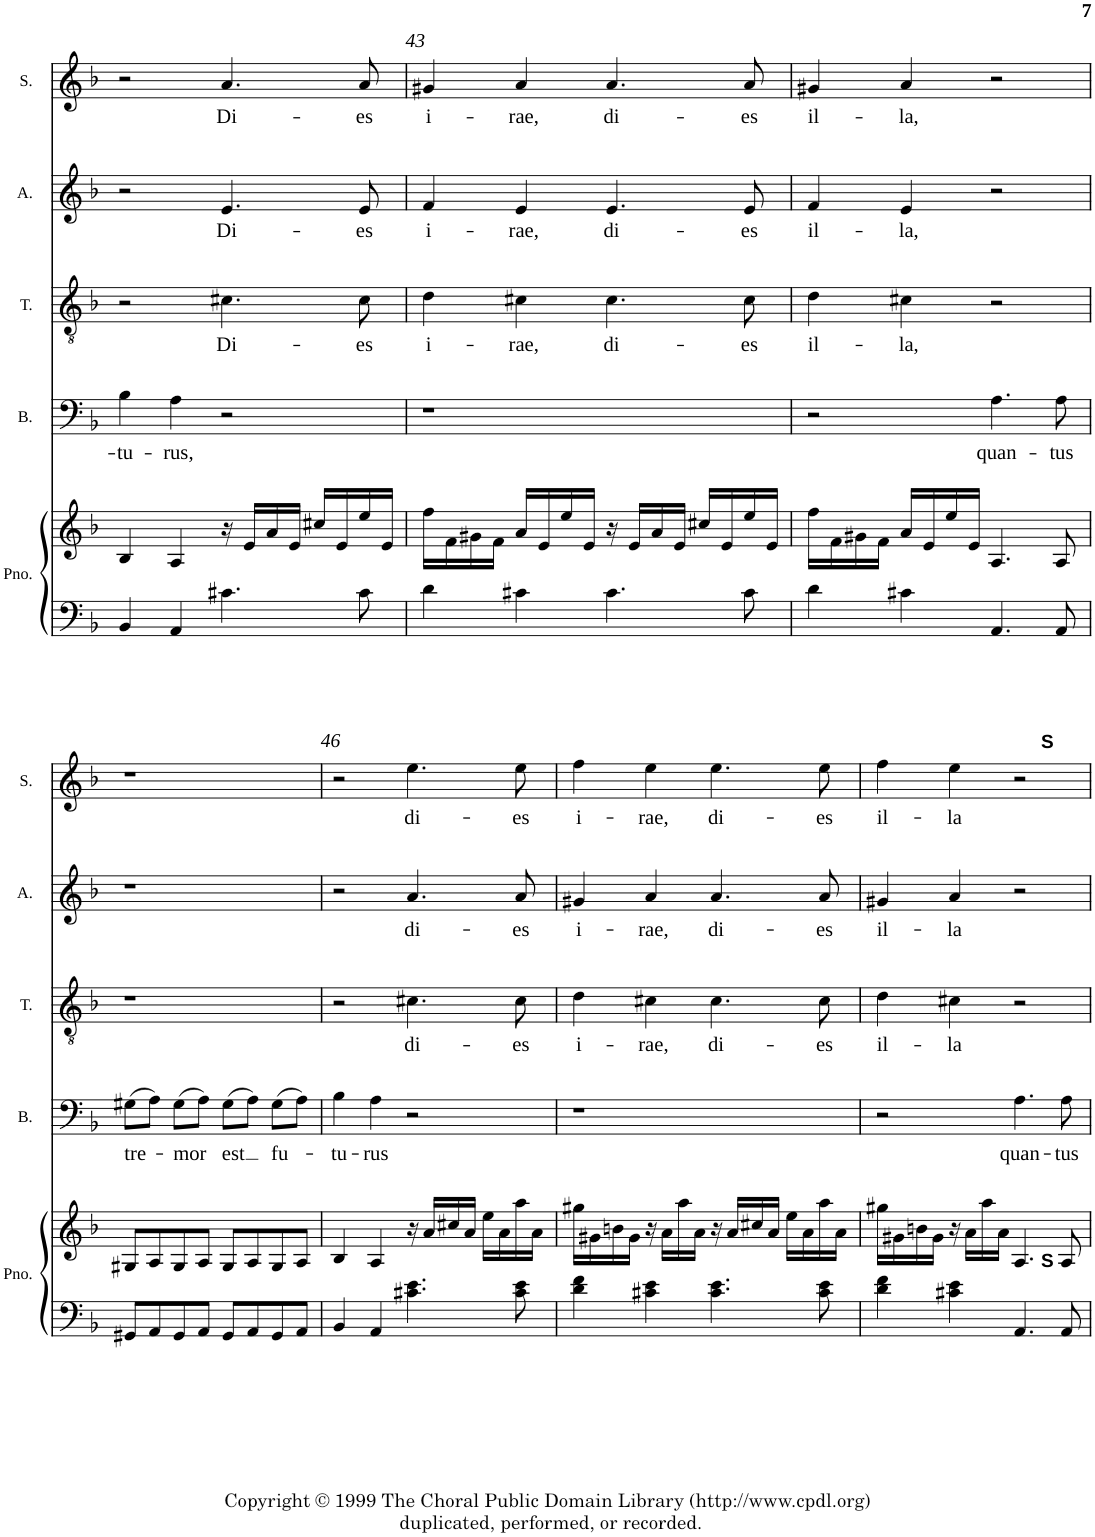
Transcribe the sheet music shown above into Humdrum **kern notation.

**kern	**kern	**kern	**text	**kern	**text	**kern	**text	**kern	**text
*part5	*part5	*part4	*part4	*part3	*part3	*part2	*part2	*part1	*part1
*staff6	*staff5	*staff4	*staff4	*staff3	*staff3	*staff2	*staff2	*staff1	*staff1
*I"Piano	*	*I"Bass	*	*I"Tenor	*	*I"Alto	*	*I"Soprano	*
*I'Pno.	*	*I'B.	*	*I'T.	*	*I'A.	*	*I'S.	*
!!LO:PB:g=z
*clefF4	*clefG2	*clefF4	*	*clefGv2	*	*clefG2	*	*clefG2	*
*k[b-]	*k[b-]	*k[b-]	*	*k[b-]	*	*k[b-]	*	*k[b-]	*
*F:	*F:	*F:	*	*F:	*	*F:	*	*F:	*
*M4/4	*M4/4	*M4/4	*	*M4/4	*	*M4/4	*	*M4/4	*
*met(c)	*met(c)	*met(c)	*	*met(c)	*	*met(c)	*	*met(c)	*
=42	=42	=42	=42	=42	=42	=42	=42	=42	=42
!	!	!	!LO:LY:b	!	!	!	!	!	!
4BB-/	4B-/	4B-\	-tu-	2r	.	2r	.	2r	.
!	!	!	!LO:LY:b	!	!	!	!	!	!
4AA/	4A/	4A\	-rus,	.	.	.	.	.	.
!	!	!	!	!	!LO:LY:b	!	!LO:LY:b	!	!LO:LY:b
4.c#X\	16r	2r	.	4.c#X\	Di-	4.e/	Di-	4.a/	Di-
.	16e/LL	.	.	.	.	.	.	.	.
.	16a/	.	.	.	.	.	.	.	.
.	16e/JJ	.	.	.	.	.	.	.	.
.	16cc#X/LL	.	.	.	.	.	.	.	.
.	16e/	.	.	.	.	.	.	.	.
!	!	!	!	!	!LO:LY:b	!	!LO:LY:b	!	!LO:LY:b
8c#\	16ee/	.	.	8c#\	-es	8e/	-es	8a/	-es
.	16e/JJ	.	.	.	.	.	.	.	.
=43	=43	=43	=43	=43	=43	=43	=43	=43	=43
!	!	!	!	!	!LO:LY:b	!	!LO:LY:b	!	!LO:LY:b
4d\	16ff\LL	1r	.	4d\	i-	4f/	i-	4g#X/	i-
.	16f\	.	.	.	.	.	.	.	.
.	16g#X\	.	.	.	.	.	.	.	.
.	16f\JJ	.	.	.	.	.	.	.	.
!	!	!	!	!	!LO:LY:b	!	!LO:LY:b	!	!LO:LY:b
4c#X\	16a/LL	.	.	4c#X\	-rae,	4e/	-rae,	4a/	-rae,
.	16e/	.	.	.	.	.	.	.	.
.	16ee/	.	.	.	.	.	.	.	.
.	16e/JJ	.	.	.	.	.	.	.	.
!	!	!	!	!	!LO:LY:b	!	!LO:LY:b	!	!LO:LY:b
4.c#\	16r	.	.	4.c#\	di-	4.e/	di-	4.a/	di-
.	16e/LL	.	.	.	.	.	.	.	.
.	16a/	.	.	.	.	.	.	.	.
.	16e/JJ	.	.	.	.	.	.	.	.
.	16cc#X/LL	.	.	.	.	.	.	.	.
.	16e/	.	.	.	.	.	.	.	.
!	!	!	!	!	!LO:LY:b	!	!LO:LY:b	!	!LO:LY:b
8c#\	16ee/	.	.	8c#\	-es	8e/	-es	8a/	-es
.	16e/JJ	.	.	.	.	.	.	.	.
=44	=44	=44	=44	=44	=44	=44	=44	=44	=44
!	!	!	!	!	!LO:LY:b	!	!LO:LY:b	!	!LO:LY:b
4d\	16ff\LL	2r	.	4d\	il-	4f/	il-	4g#X/	il-
.	16f\	.	.	.	.	.	.	.	.
.	16g#X\	.	.	.	.	.	.	.	.
.	16f\JJ	.	.	.	.	.	.	.	.
!	!	!	!	!	!LO:LY:b	!	!LO:LY:b	!	!LO:LY:b
4c#X\	16a/LL	.	.	4c#X\	-la,	4e/	-la,	4a/	-la,
.	16e/	.	.	.	.	.	.	.	.
.	16ee/	.	.	.	.	.	.	.	.
.	16e/JJ	.	.	.	.	.	.	.	.
!	!	!	!LO:LY:b	!	!	!	!	!	!
4.AA/	4.A/	4.A\	quan-	2r	.	2r	.	2r	.
!	!	!	!LO:LY:b	!	!	!	!	!	!
8AA/	8A/	8A\	-tus	.	.	.	.	.	.
!!LO:LB:g=z
=45	=45	=45	=45	=45	=45	=45	=45	=45	=45
!	!	!	!LO:LY:b	!	!	!	!	!	!
8GG#X/L	8G#X/L	(>8G#X\L	tre-	1r	.	1r	.	1r	.
8AA/	8A/	8A\J)	.	.	.	.	.	.	.
!	!	!	!LO:LY:b	!	!	!	!	!	!
8GG#/	8G#/	(>8G#\L	-mor	.	.	.	.	.	.
8AA/J	8A/J	8A\J)	.	.	.	.	.	.	.
!	!	!	!LO:LY:b	!	!	!	!	!	!
8GG#/L	8G#/L	(>8G#\L	est	.	.	.	.	.	.
8AA/	8A/	8A\J)	.	.	.	.	.	.	.
!	!	!	!LO:LY:b	!	!	!	!	!	!
8GG#/	8G#/	(>8G#\L	fu-	.	.	.	.	.	.
8AA/J	8A/J	8A\J)	.	.	.	.	.	.	.
=46	=46	=46	=46	=46	=46	=46	=46	=46	=46
!	!	!	!LO:LY:b	!	!	!	!	!	!
4BB-/	4B-/	4B-\	-tu-	2r	.	2r	.	2r	.
!	!	!	!LO:LY:b	!	!	!	!	!	!
4AA/	4A/	4A\	-rus	.	.	.	.	.	.
!	!	!	!	!	!LO:LY:b	!	!LO:LY:b	!	!LO:LY:b
4.c#X\ 4.e\	16r	2r	.	4.c#X\	di-	4.a/	di-	4.ee\	di-
.	16a/LL	.	.	.	.	.	.	.	.
.	16cc#X/	.	.	.	.	.	.	.	.
.	16a/JJ	.	.	.	.	.	.	.	.
.	16ee\LL	.	.	.	.	.	.	.	.
.	16a\	.	.	.	.	.	.	.	.
!	!	!	!	!	!LO:LY:b	!	!LO:LY:b	!	!LO:LY:b
8c#\ 8e\	16aa\	.	.	8c#\	-es	8a/	-es	8ee\	-es
.	16a\JJ	.	.	.	.	.	.	.	.
=47	=47	=47	=47	=47	=47	=47	=47	=47	=47
!	!	!	!	!	!LO:LY:b	!	!LO:LY:b	!	!LO:LY:b
4d\ 4f\	16gg#X\LL	1r	.	4d\	i-	4g#X/	i-	4ff\	i-
.	16g#X\	.	.	.	.	.	.	.	.
.	16bn\	.	.	.	.	.	.	.	.
.	16g#\JJ	.	.	.	.	.	.	.	.
!	!	!	!	!	!LO:LY:b	!	!LO:LY:b	!	!LO:LY:b
4c#X\ 4e\	16r	.	.	4c#X\	-rae,	4a/	-rae,	4ee\	-rae,
.	16a\LL	.	.	.	.	.	.	.	.
.	16aa\	.	.	.	.	.	.	.	.
.	16a\JJ	.	.	.	.	.	.	.	.
!	!	!	!	!	!LO:LY:b	!	!LO:LY:b	!	!LO:LY:b
4.c#\ 4.e\	16r	.	.	4.c#\	di-	4.a/	di-	4.ee\	di-
.	16a/LL	.	.	.	.	.	.	.	.
.	16cc#X/	.	.	.	.	.	.	.	.
.	16a/JJ	.	.	.	.	.	.	.	.
.	16ee\LL	.	.	.	.	.	.	.	.
.	16a\	.	.	.	.	.	.	.	.
!	!	!	!	!	!LO:LY:b	!	!LO:LY:b	!	!LO:LY:b
8c#\ 8e\	16aa\	.	.	8c#\	-es	8a/	-es	8ee\	-es
.	16a\JJ	.	.	.	.	.	.	.	.
=48	=48	=48	=48	=48	=48	=48	=48	=48	=48
!	!	!	!	!	!LO:LY:b	!	!LO:LY:b	!	!LO:LY:b
*	*^	*	*	*	*	*	*	*^	*
4d\ 4f\	16gg#X\LL	2ryy	2r	.	4d\	il-	4g#X/	il-	4ff\	2ryy	il-
.	16g#X\	.	.	.	.	.	.	.	.	.	.
.	16bn\	.	.	.	.	.	.	.	.	.	.
.	16g#\JJ	.	.	.	.	.	.	.	.	.	.
!	!	!	!	!	!	!LO:LY:b	!	!LO:LY:b	!	!	!LO:LY:b
4c#X\ 4e\	16r	.	.	.	4c#X\	-la	4a/	-la	4ee\	.	-la
.	16a\LL	.	.	.	.	.	.	.	.	.	.
.	16aa\	.	.	.	.	.	.	.	.	.	.
.	16a\JJ	.	.	.	.	.	.	.	.	.	.
!	!	!	!	!LO:LY:b	!	!	!	!	!	!	!
4.AA/	4.A/	8..ryy	4.A\	quan-	2r	.	2r	.	2r	8..ryy	.
!	!	!	!	!	!	!	!	!	!	!LO:TX:a:B:t=S	!
!	!	!LO:TX:b:B:t=S	!	!	!	!	!	!	!	!	!
.	.	4ryy	.	.	.	.	.	.	.	4ryy	.
!	!	!	!	!LO:LY:b	!	!	!	!	!	!	!
8AA/	8A/	.	8A\	-tus	.	.	.	.	.	.	.
.	.	32ryy	.	.	.	.	.	.	.	32ryy	.
*	*v	*v	*	*	*	*	*	*	*v	*v	*
=	=	=	=	=	=	=	=	=	=
*-	*-	*-	*-	*-	*-	*-	*-	*-	*-
